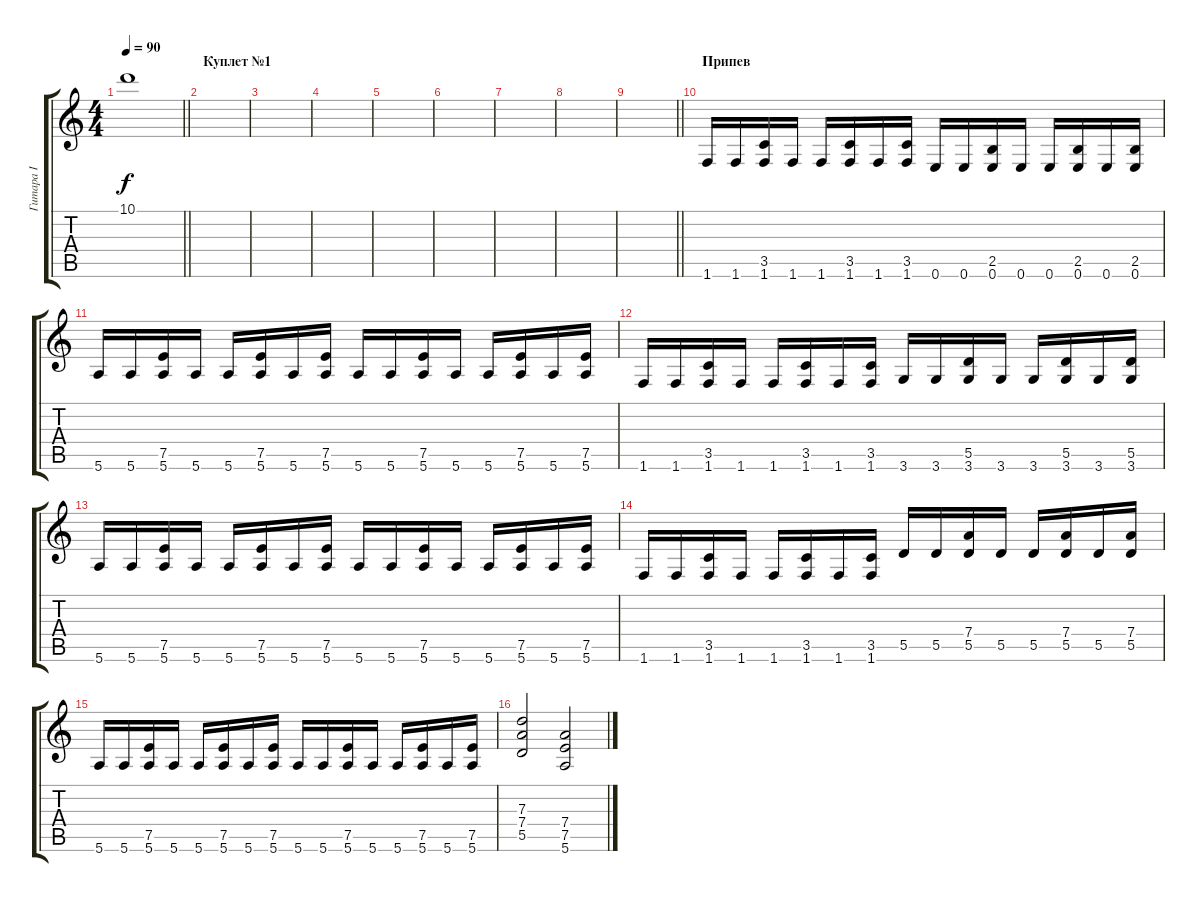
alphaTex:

\track ("Гитара I" "Гитара I") {instrument overdrivenguitar}
\staff {score tabs}
\tuning (E4 B3 G3 D3 A2 E2) {hide}
\ts (4 4)
\tempo 90
\clef g2
\barLineRight lightlight
\ks c
10.1.1{dy f volume 6} |
\section ("" "Куплет №1")
|
|
|
|
|
|
|
\barLineRight lightlight
|
\section ("" "Припев ")
1.6.16{volume 11 instrument distortionguitar} 1.6.16 (3.5 1.6).16 1.6.16 1.6.16 (3.5 1.6).16 1.6.16 (3.5 1.6).16 0.6.16 0.6.16 (2.5 0.6).16 0.6.16 0.6.16 (2.5 0.6).16 0.6.16 (2.5 0.6).16 |
5.6.16 5.6.16 (7.5 5.6).16 5.6.16 5.6.16 (7.5 5.6).16 5.6.16 (7.5 5.6).16 5.6.16 5.6.16 (7.5 5.6).16 5.6.16 5.6.16 (7.5 5.6).16 5.6.16 (7.5 5.6).16 |
1.6.16 1.6.16 (3.5 1.6).16 1.6.16 1.6.16 (3.5 1.6).16 1.6.16 (3.5 1.6).16 3.6.16 3.6.16 (5.5 3.6).16 3.6.16 3.6.16 (5.5 3.6).16 3.6.16 (5.5 3.6).16 |
5.6.16 5.6.16 (7.5 5.6).16 5.6.16 5.6.16 (7.5 5.6).16 5.6.16 (7.5 5.6).16 5.6.16 5.6.16 (7.5 5.6).16 5.6.16 5.6.16 (7.5 5.6).16 5.6.16 (7.5 5.6).16 |
1.6.16 1.6.16 (3.5 1.6).16 1.6.16 1.6.16 (3.5 1.6).16 1.6.16 (3.5 1.6).16 5.5.16 5.5.16 (7.4 5.5).16 5.5.16 5.5.16 (7.4 5.5).16 5.5.16 (7.4 5.5).16 |
5.6.16 5.6.16 (7.5 5.6).16 5.6.16 5.6.16 (7.5 5.6).16 5.6.16 (7.5 5.6).16 5.6.16 5.6.16 (7.5 5.6).16 5.6.16 5.6.16 (7.5 5.6).16 5.6.16 (7.5 5.6).16 |
(7.3 7.4 5.5).2{volume 10} (7.4 7.5 5.6).2
